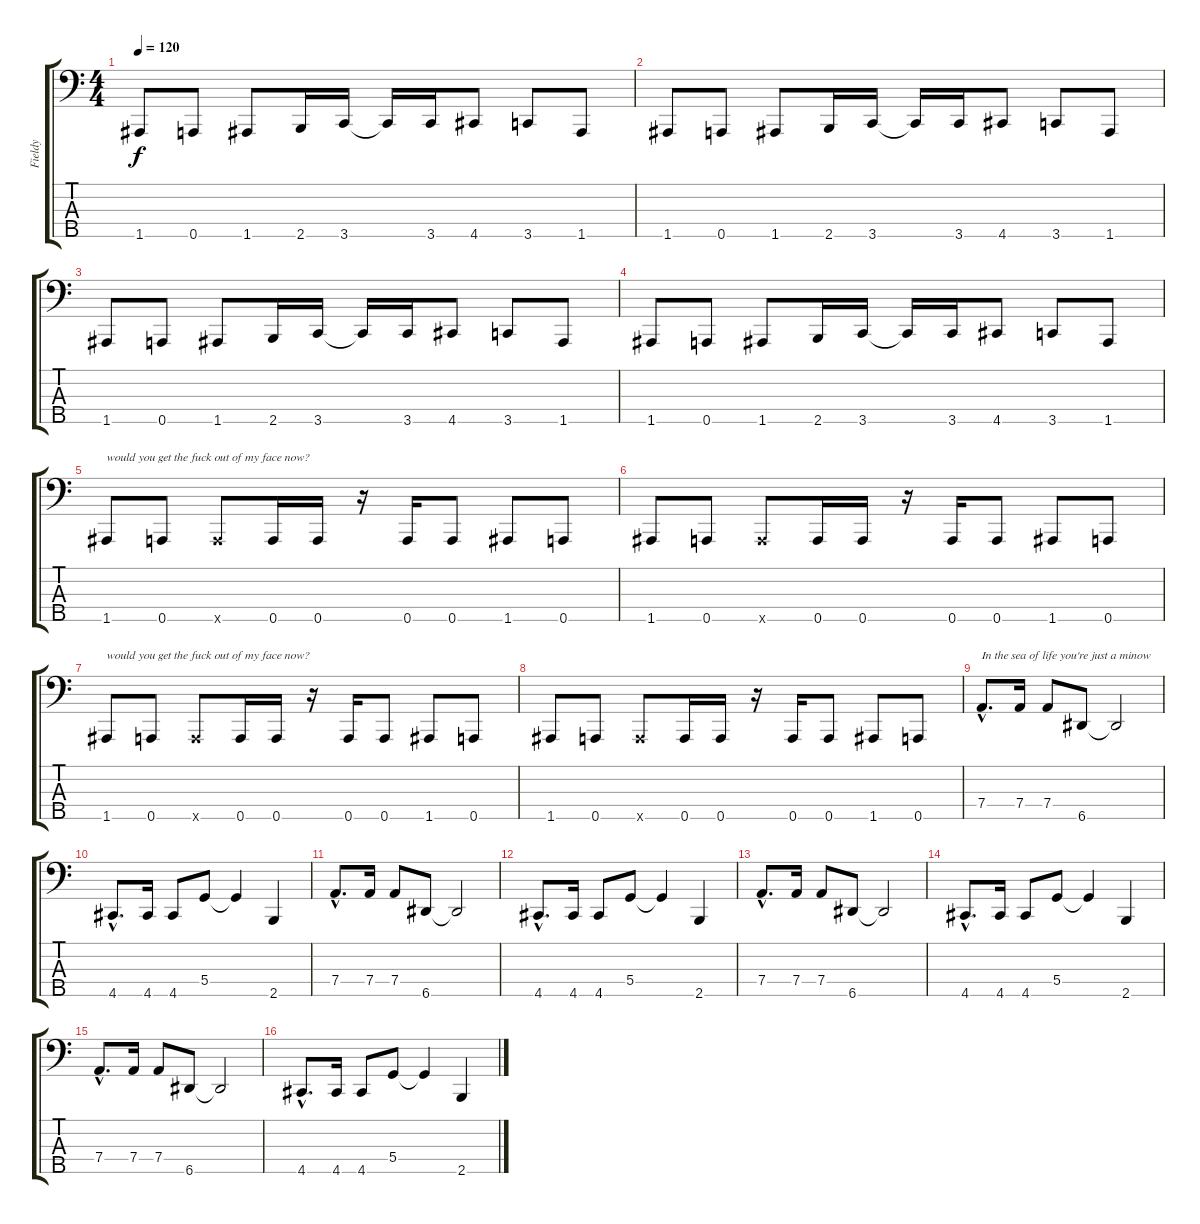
\track ("Fieldy" "Fieldy") {instrument slapbass1}
\staff {score tabs}
\tuning (F2 C2 G1 D1 A0) {hide}
\ts (4 4)
\tempo 120
\clef f4
\ks c
1.5.8{dy f} 0.5.8 1.5.8 2.5.16 3.5.16 3.5{t}.16 3.5.16 4.5.8 3.5.8 1.5.8 |
1.5.8 0.5.8 1.5.8 2.5.16 3.5.16 3.5{t}.16 3.5.16 4.5.8 3.5.8 1.5.8 |
1.5.8 0.5.8 1.5.8 2.5.16 3.5.16 3.5{t}.16 3.5.16 4.5.8 3.5.8 1.5.8 |
1.5.8 0.5.8 1.5.8 2.5.16 3.5.16 3.5{t}.16 3.5.16 4.5.8 3.5.8 1.5.8 |
1.5.8{txt "would you get the fuck out of my face now? "} 0.5.8 0.5{x}.8 0.5.16 0.5.16 r.16 0.5.16 0.5.8 1.5.8 0.5.8 |
1.5.8 0.5.8 0.5{x}.8 0.5.16 0.5.16 r.16 0.5.16 0.5.8 1.5.8 0.5.8 |
1.5.8{txt "would you get the fuck out of my face now? "} 0.5.8 0.5{x}.8 0.5.16 0.5.16 r.16 0.5.16 0.5.8 1.5.8 0.5.8 |
1.5.8 0.5.8 0.5{x}.8 0.5.16 0.5.16 r.16 0.5.16 0.5.8 1.5.8 0.5.8 |
7.4{hac}.8{d txt "In the sea of life you're just a minow "} 7.4.16 7.4.8 6.5.8 6.5{t}.2 |
4.5{hac}.8{d} 4.5.16 4.5.8 5.4.8 5.4{t}.4 2.5.4 |
7.4{hac}.8{d} 7.4.16 7.4.8 6.5.8 6.5{t}.2 |
4.5{hac}.8{d} 4.5.16 4.5.8 5.4.8 5.4{t}.4 2.5.4 |
7.4{hac}.8{d} 7.4.16 7.4.8 6.5.8 6.5{t}.2 |
4.5{hac}.8{d} 4.5.16 4.5.8 5.4.8 5.4{t}.4 2.5.4 |
7.4{hac}.8{d} 7.4.16 7.4.8 6.5.8 6.5{t}.2 |
4.5{hac}.8{d} 4.5.16 4.5.8 5.4.8 5.4{t}.4 2.5.4
